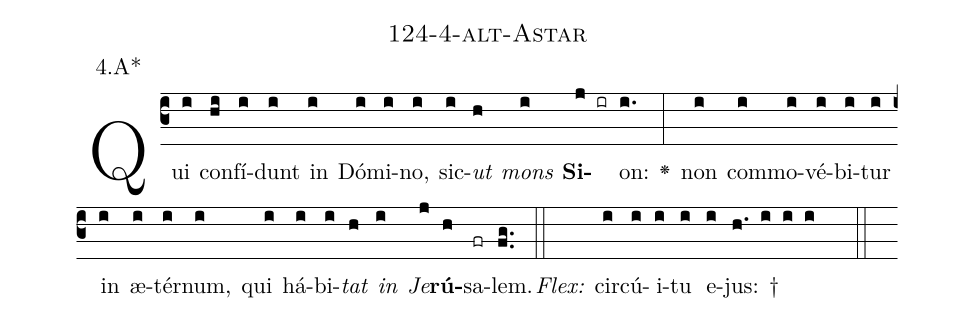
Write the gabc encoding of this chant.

name: 124-4-alt-Astar;
annotation: 4.A*;
%%
(c3)Qui(i) con(hi)fí(i)dunt(i) in(i) Dó(i)mi(i)no,(i) sic(i)<i>ut</i>(h) <i>mons</i>(i) <b>Si</b>(j ir)on:(i.) <v>\greheightstar</v>(:) non(i) com(i)mo(i)vé(i)bi(i)tur(i) in(i) æ(i)tér(i)num,(i) qui(i) há(i)bi(i)<i>tat</i>(h) <i>in</i>(i) <i>Je</i>(j)<b>rú</b>(h)sa(fr)lem.(fg..) (::)
<i>Flex:</i>()  cir(i)cú(i)i(i)tu(i) e(i)jus: †(h. i i i  ::)

%E(i) u(h) o(i) u(j) a(h) e.(fg..) (::)
